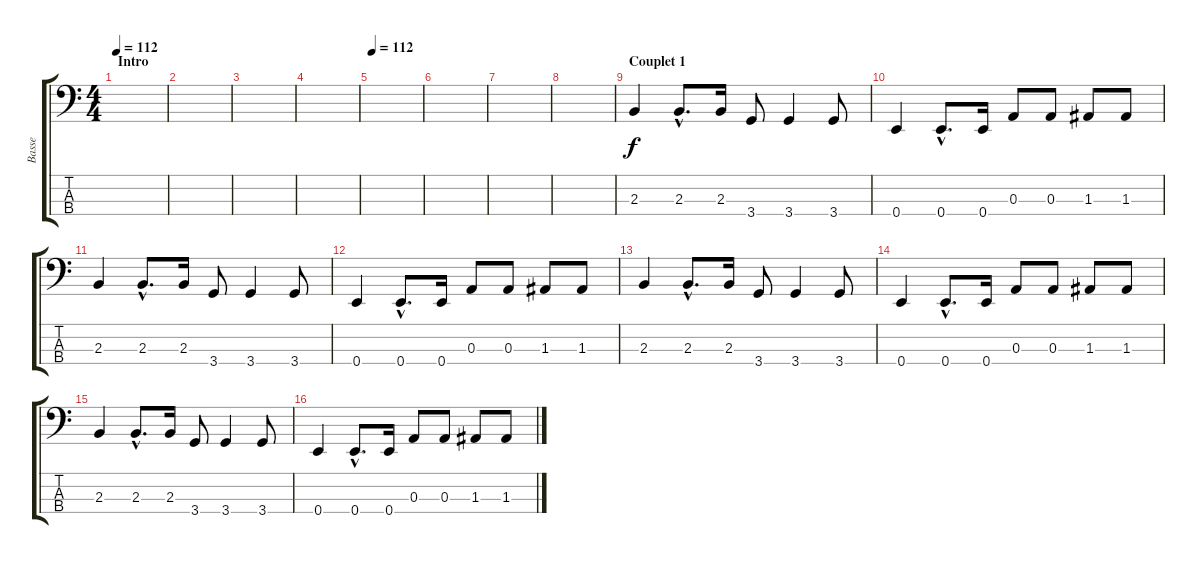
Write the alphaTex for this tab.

\track ("Basse" "Basse") {instrument electricbassfinger}
\staff {score tabs}
\tuning (G2 D2 A1 E1) {hide}
\ts (4 4)
\section ("" "Intro")
\tempo 112
\tempo 102
\tempo 112
\clef f4
\ks c
|
|
|
|
\tempo 112
|
|
|
|
\section ("" "Couplet 1")
2.3.4 2.3{hac}.8{d} 2.3.16 3.4.8 3.4.4 3.4.8 |
0.4.4 0.4{hac}.8{d} 0.4.16 0.3.8 0.3.8 1.3.8 1.3.8 |
2.3.4 2.3{hac}.8{d} 2.3.16 3.4.8 3.4.4 3.4.8 |
0.4.4 0.4{hac}.8{d} 0.4.16 0.3.8 0.3.8 1.3.8 1.3.8 |
2.3.4 2.3{hac}.8{d} 2.3.16 3.4.8 3.4.4 3.4.8 |
0.4.4 0.4{hac}.8{d} 0.4.16 0.3.8 0.3.8 1.3.8 1.3.8 |
2.3.4 2.3{hac}.8{d} 2.3.16 3.4.8 3.4.4 3.4.8 |
0.4.4 0.4{hac}.8{d} 0.4.16 0.3.8 0.3.8 1.3.8 1.3.8
